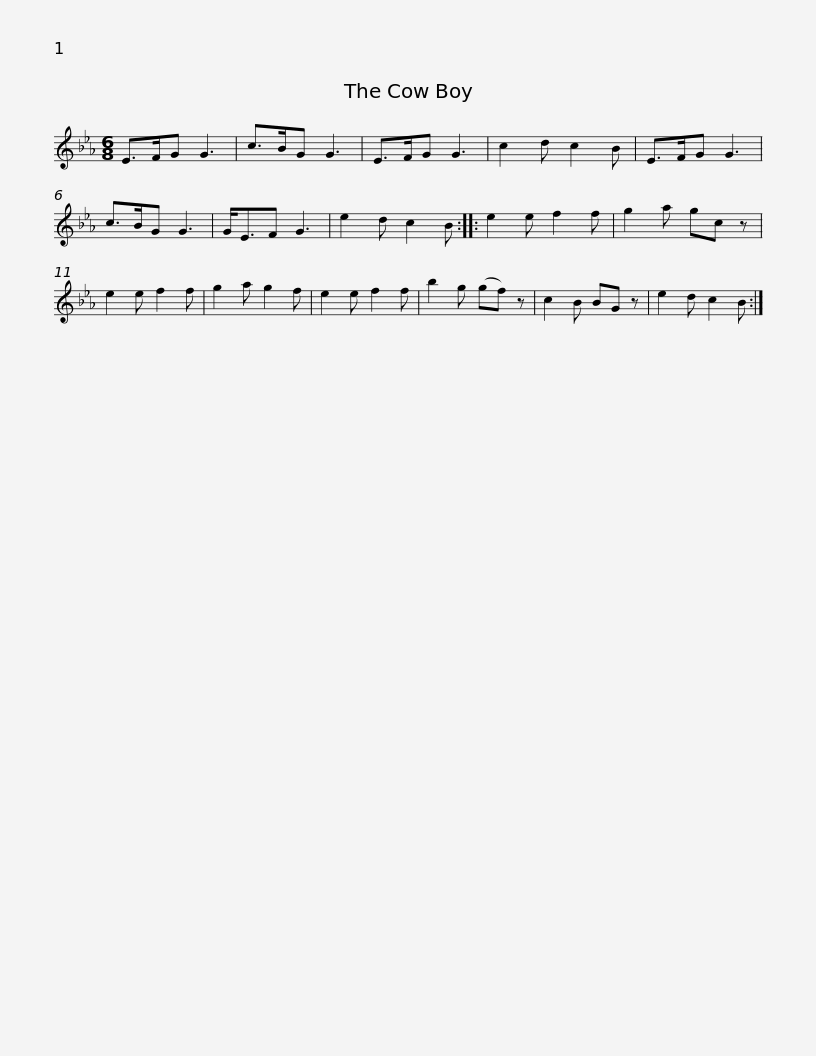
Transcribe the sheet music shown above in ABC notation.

X:1
L:1/8
M:6/8
I:linebreak $
K:Eb
V:1 treble
V:1
 E>FG G3 | c>BG G3 | E>FG G3 | c2 d c2 B | E>FG G3 | %5
 c>BG G3 | G<EF G3 | e2 d c2 B ::$ e2 e f2 f | g2 a gc z | %10
 e2 e f2 f | g2 a g2 f | e2 e f2 f | b2 g (gf) z | c2 B BG z | %15
 e2 d c2 B :| %16
